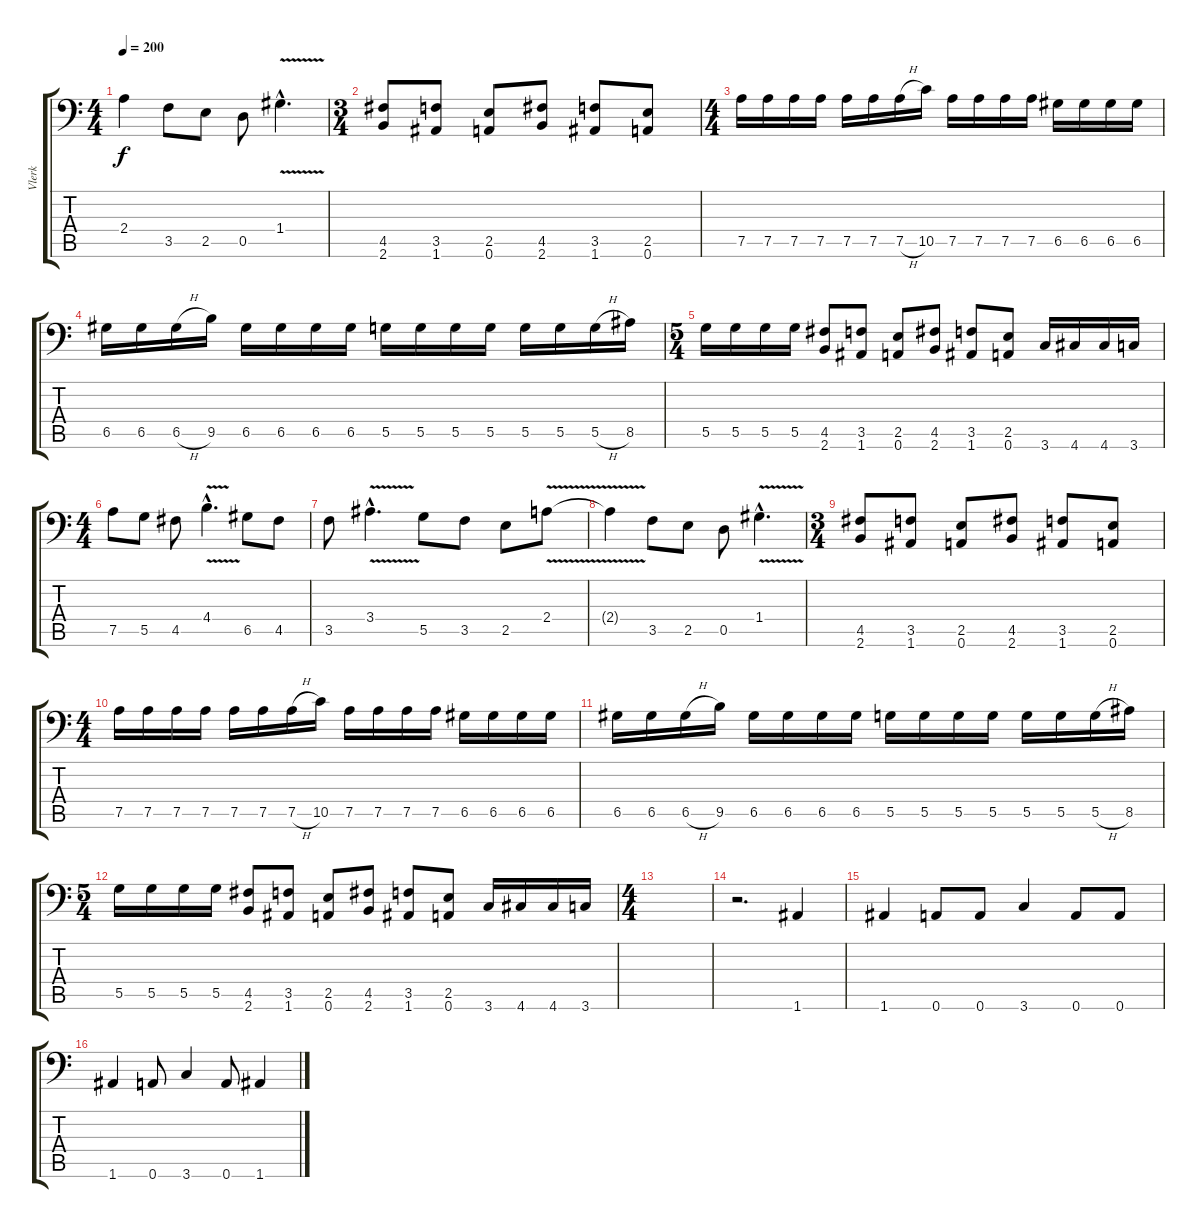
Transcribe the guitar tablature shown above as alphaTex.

\track ("Vlerk" "Vlerk") {instrument distortionguitar}
\staff {score tabs}
\tuning (A3 E3 C3 G2 D2 A1) {hide}
\ts (4 4)
\tempo 200
\clef f4
\ks c
2.4{t}.4{dy f} 3.5.8 2.5.8 0.5.8 1.4{v hac}.4{d} |
\ts (3 4)
(4.5 2.6).8 (3.5 1.6).8 (2.5 0.6).8 (4.5 2.6).8 (3.5 1.6).8 (2.5 0.6).8 |
\ts (4 4)
7.5.16 7.5.16 7.5.16 7.5.16 7.5.16 7.5.16 7.5{h}.16 10.5.16 7.5.16 7.5.16 7.5.16 7.5.16 6.5.16 6.5.16 6.5.16 6.5.16 |
6.5.16 6.5.16 6.5{h}.16 9.5.16 6.5.16 6.5.16 6.5.16 6.5.16 5.5.16 5.5.16 5.5.16 5.5.16 5.5.16 5.5.16 5.5{h}.16 8.5.16 |
\ts (5 4)
5.5.16 5.5.16 5.5.16 5.5.16 (4.5 2.6).8 (3.5 1.6).8 (2.5 0.6).8 (4.5 2.6).8 (3.5 1.6).8 (2.5 0.6).8 3.6.16 4.6.16 4.6.16 3.6.16 |
\ts (4 4)
7.5.8 5.5.8 4.5.8 4.4{v hac}.4{d} 6.5.8 4.5.8 |
3.5.8 3.4{v hac}.4{d} 5.5.8 3.5.8 2.5.8 2.4{v}.8 |
2.4{t}.4 3.5.8 2.5.8 0.5.8 1.4{v hac}.4{d} |
\ts (3 4)
(4.5 2.6).8 (3.5 1.6).8 (2.5 0.6).8 (4.5 2.6).8 (3.5 1.6).8 (2.5 0.6).8 |
\ts (4 4)
7.5.16 7.5.16 7.5.16 7.5.16 7.5.16 7.5.16 7.5{h}.16 10.5.16 7.5.16 7.5.16 7.5.16 7.5.16 6.5.16 6.5.16 6.5.16 6.5.16 |
6.5.16 6.5.16 6.5{h}.16 9.5.16 6.5.16 6.5.16 6.5.16 6.5.16 5.5.16 5.5.16 5.5.16 5.5.16 5.5.16 5.5.16 5.5{h}.16 8.5.16 |
\ts (5 4)
5.5.16 5.5.16 5.5.16 5.5.16 (4.5 2.6).8 (3.5 1.6).8 (2.5 0.6).8 (4.5 2.6).8 (3.5 1.6).8 (2.5 0.6).8 3.6.16 4.6.16 4.6.16 3.6.16 |
\ts (4 4)
|
r.2{d} 1.6.4 |
1.6.4 0.6.8 0.6.8 3.6.4 0.6.8 0.6.8 |
1.6.4 0.6.8 3.6.4 0.6.8 1.6.4
